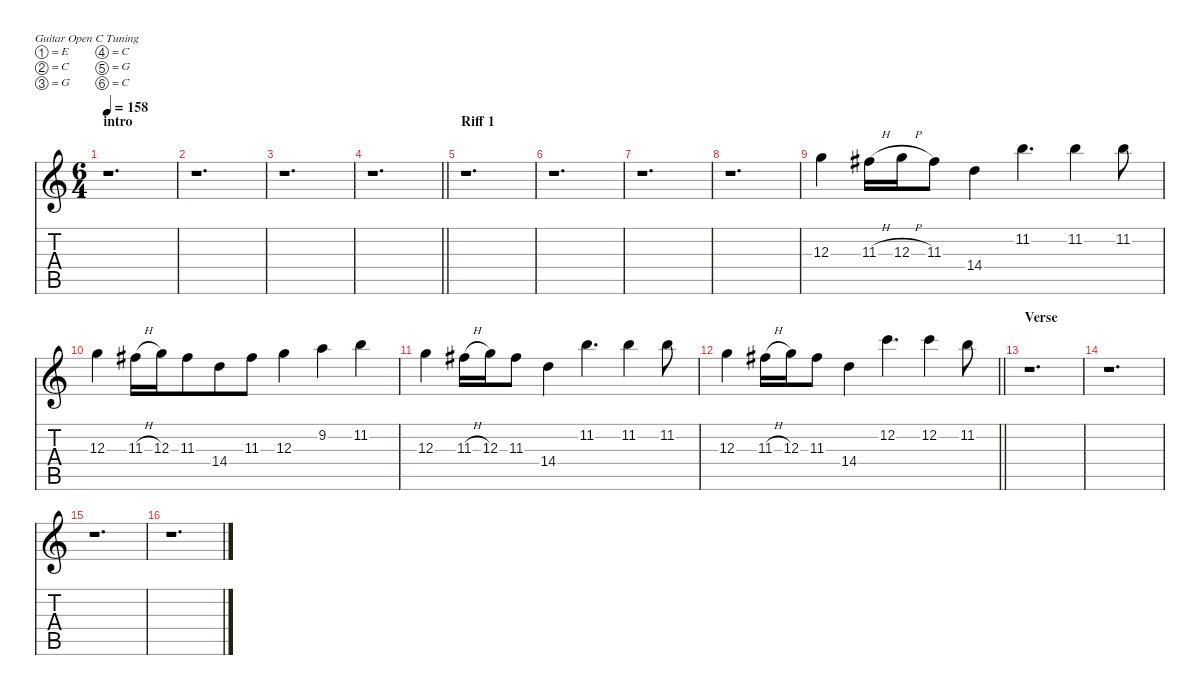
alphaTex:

\defaultSystemsLayout 4
\hideDynamics
\bracketExtendMode nobrackets
\singleTrackTrackNamePolicy hidden
\multiTrackTrackNamePolicy hidden
\firstSystemTrackNameMode fullname
\firstSystemTrackNameOrientation horizontal
\otherSystemsTrackNameOrientation horizontal
\track ("Leads" "dist.guit.") {instrument distortionguitar}
\staff {score tabs}
\tuning (E4 C4 G3 C3 G2 C2)
\ts (6 4)
\beaming (8 6 6)
\section ("" "intro")
\tempo 158
\clef g2
\ks c
r.1{d dy f instrument distortionguitar beam Down} |
r.1{d beam Down} |
r.1{d beam Down} |
\barLineRight lightlight
r.1{d beam Down} |
\section ("" "Riff 1")
r.1{d beam Down} |
r.1{d beam Down} |
r.1{d beam Down} |
r.1{d beam Down} |
12.3.4{beam Down} 11.3{h acc #}.16{beam Down} 12.3{h}.16{beam Down} 11.3{acc #}.8{beam Down} 14.4.4{beam Down} 11.2.4{d beam Down} 11.2.4{beam Down} 11.2.8{beam Down} |
12.3.4{beam Down} 11.3{h acc #}.16{beam Down} 12.3.16{beam Down} 11.3{acc #}.8{beam Down} 14.4.8{beam Down} 11.3{acc #}.8{beam Down} 12.3.4{beam Down} 9.2.4{beam Down} 11.2.4{beam Down} |
12.3.4{beam Down} 11.3{h acc #}.16{beam Down} 12.3.16{beam Down} 11.3{acc #}.8{beam Down} 14.4.4{beam Down} 11.2.4{d beam Down} 11.2.4{beam Down} 11.2.8{beam Down} |
\barLineRight lightlight
12.3.4{beam Down} 11.3{h acc #}.16{beam Down} 12.3.16{beam Down} 11.3{acc #}.8{beam Down} 14.4.4{beam Down} 12.2.4{d beam Down} 12.2.4{beam Down} 11.2.8{beam Down} |
\section ("" "Verse")
r.1{d beam Down} |
r.1{d beam Down} |
r.1{d beam Down} |
r.1{d beam Down}
